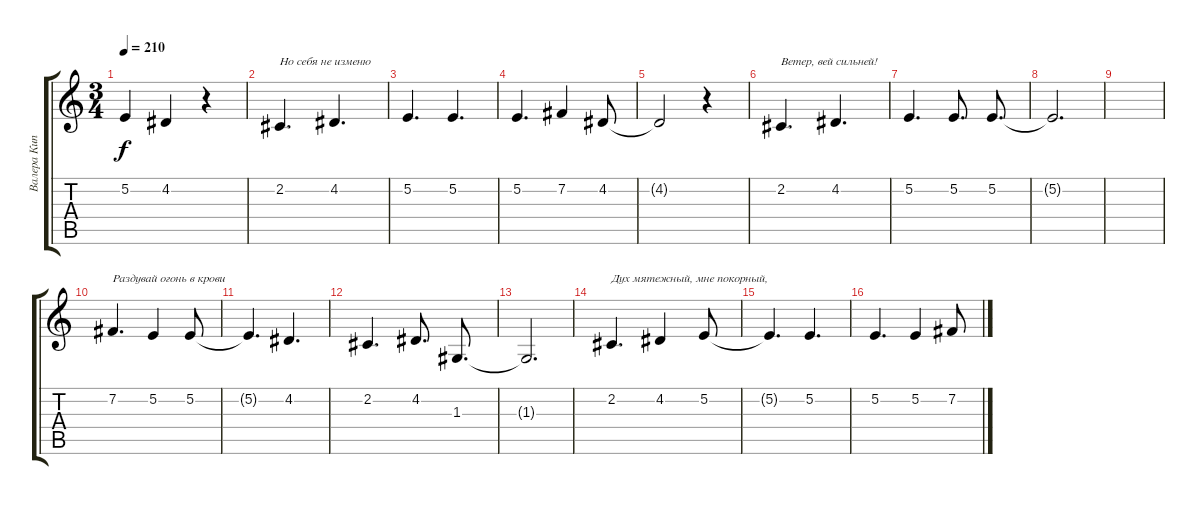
\track ("Валера Кипелов" "Валера Кип") {instrument violin}
\staff {score tabs}
\tuning (E4 B3 G3 D3 A2 E2) {hide}
\ts (3 4)
\tempo 210
\clef g2
\ks c
5.2{t}.4{dy f} 4.2.4 r.4 |
2.2.4{d txt "Но себя не изменю"} 4.2.4{d} |
5.2.4{d} 5.2.4{d} |
5.2.4{d} 7.2.4 4.2.8 |
4.2{t}.2 r.4 |
2.2.4{d txt "Ветер, вей сильней!"} 4.2.4{d} |
5.2.4{d} 5.2.8{d} 5.2.8{d} |
5.2{t}.2{d} |
|
7.2.4{d txt "Раздувай огонь в крови"} 5.2.4 5.2.8 |
5.2{t}.4{d} 4.2.4{d} |
2.2.4{d} 4.2.8{d} 1.3.8{d} |
1.3{t}.2{d} |
2.2.4{d txt "Дух мятежный, мне покорный, "} 4.2.4 5.2.8 |
5.2{t}.4{d} 5.2.4{d} |
5.2.4{d} 5.2.4 7.2.8
